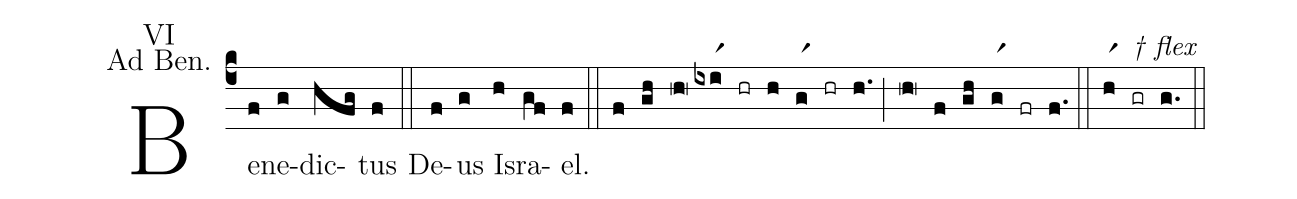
annotation: VI;
annotation: Ad Ben.;
%%
(c4)Be(f)ne(g)dic(hfg)tus(f) (::) De(f)us(g) Is(h)ra(gf)el.(f) (::)
(f) (gh) (hR) (ixir1) (hr) (h) (gr1) (hr) (h.) (;)
(hR) (f) (gh) (gr1) (fr) (f.) (::)
(hr1) (gr[alt:† flex]) (g.) (::)
